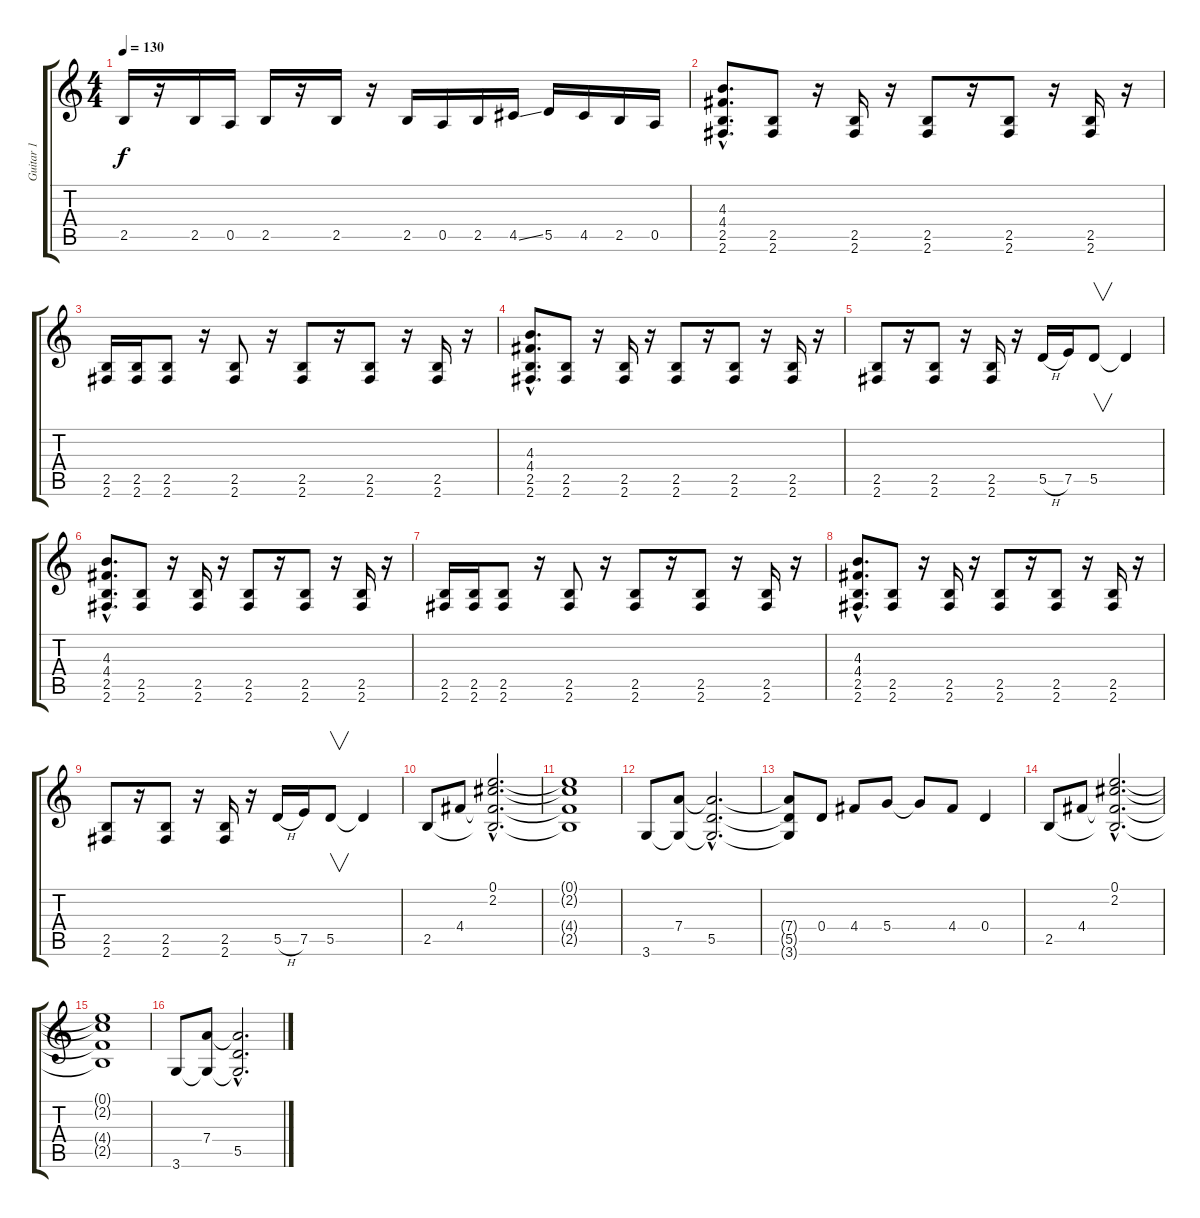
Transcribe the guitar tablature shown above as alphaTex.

\track ("Guitar 1" "Guitar 1") {instrument overdrivenguitar}
\staff {score tabs}
\tuning (E4 B3 G3 D3 A2 E2) {hide}
\ts (4 4)
\tempo 130
\clef g2
\ks c
2.5.16{dy f} r.16 2.5.16 0.5.16 2.5.16 r.16 2.5.16 r.16 2.5.16 0.5.16 2.5.16 4.5{ss}.16 5.5.16 4.5.16 2.5.16 0.5.16 |
(4.3{hac} 4.4{hac} 2.5{hac} 2.6{hac}).8{d} (2.5 2.6).8 r.16 (2.5 2.6).16 r.16 (2.5 2.6).8 r.16 (2.5 2.6).8 r.16 (2.5 2.6).16 r.16 |
(2.5 2.6).16 (2.5 2.6).16 (2.5 2.6).8 r.16 (2.5 2.6).8 r.16 (2.5 2.6).8 r.16 (2.5 2.6).8 r.16 (2.5 2.6).16 r.16 |
(4.3{hac} 4.4{hac} 2.5{hac} 2.6{hac}).8{d} (2.5 2.6).8 r.16 (2.5 2.6).16 r.16 (2.5 2.6).8 r.16 (2.5 2.6).8 r.16 (2.5 2.6).16 r.16 |
(2.5 2.6).8 r.16 (2.5 2.6).8 r.16 (2.5 2.6).16 r.16 5.5{h}.16 7.5.16 5.5.8{v} 5.5{t}.4 |
(4.3{hac} 4.4{hac} 2.5{hac} 2.6{hac}).8{d} (2.5 2.6).8 r.16 (2.5 2.6).16 r.16 (2.5 2.6).8 r.16 (2.5 2.6).8 r.16 (2.5 2.6).16 r.16 |
(2.5 2.6).16 (2.5 2.6).16 (2.5 2.6).8 r.16 (2.5 2.6).8 r.16 (2.5 2.6).8 r.16 (2.5 2.6).8 r.16 (2.5 2.6).16 r.16 |
(4.3{hac} 4.4{hac} 2.5{hac} 2.6{hac}).8{d} (2.5 2.6).8 r.16 (2.5 2.6).16 r.16 (2.5 2.6).8 r.16 (2.5 2.6).8 r.16 (2.5 2.6).16 r.16 |
(2.5 2.6).8 r.16 (2.5 2.6).8 r.16 (2.5 2.6).16 r.16 5.5{h}.16 7.5.16 5.5.8{v} 5.5{t}.4 |
2.5.8{instrument electricguitarclean} 4.4.8 (0.1{hac} 2.2{hac} 4.4{hac t} 2.5{hac t}).2{d} |
(0.1{t} 2.2{t} 4.4{t} 2.5{t}).1 |
3.6.8 (7.4 3.6{t}).8 (7.4{hac t} 5.5{hac} 3.6{hac t}).2{d} |
(7.4{t} 5.5{t} 3.6{t}).8 0.4.8 4.4.8 5.4.8 5.4{t}.8 4.4.8 0.4.4 |
2.5.8 4.4.8 (0.1{hac} 2.2{hac} 4.4{hac t} 2.5{hac t}).2{d} |
(0.1{t} 2.2{t} 4.4{t} 2.5{t}).1 |
3.6.8 (7.4 3.6{t}).8 (7.4{hac t} 5.5{hac} 3.6{hac t}).2{d}
